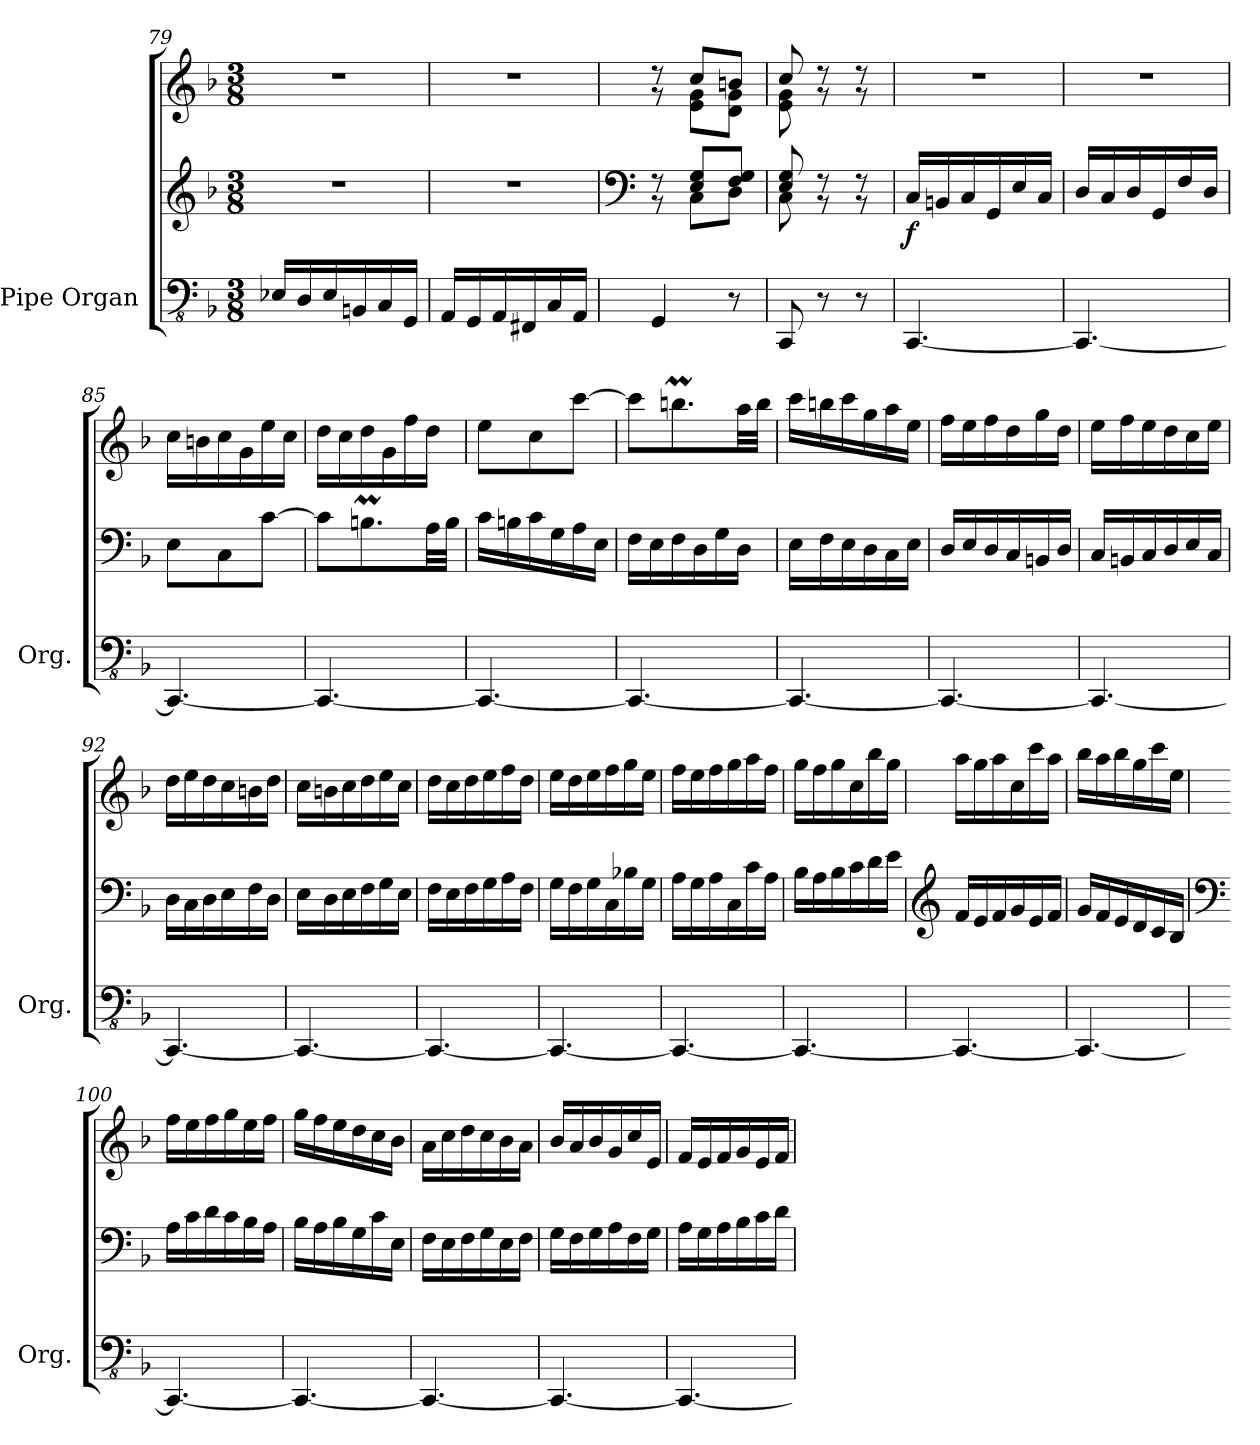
**kern	**kern	**kern	**dynam
*part1	*part1	*part1	*part1
*staff3	*staff2	*staff1	*staff1/2/3
*I"Pipe Organ	*	*	*
*I'Org.	*	*	*
*clefFv4	*clefG2	*clefG2	*
*k[b-]	*k[b-]	*k[b-]	*
*M3/8	*M3/8	*M3/8	*
=79	=79	=79	=79
16EE-X/LL	4.r	4.r	.
16DD/	.	.	.
16EE-/	.	.	.
16BBBn/	.	.	.
16CC/	.	.	.
16GGG/JJ	.	.	.
=80	=80	=80	=80
*	*	*MM75	*
16AAA/LL	4.r	4.r	.
16GGG/	.	.	.
16AAA/	.	.	.
16FFF#X/	.	.	.
16CC/	.	.	.
16AAA/JJ	.	.	.
=81	=81	=81	=81
*	*clefF4	*	*
*	*	*MM50	*
*	*^	*^	*
4GGG/	8rBB	8rF	8rg	8rdd	.
.	8E/ 8G/L	8C\L	8cc/L	8e\ 8g\L	.
8r	8F/ 8G/J	8D\J	8bn/J	8d\ 8g\J	.
=82	=82	=82	=82	=82	=82
*	*	*	*MM40	*	*
8CCC/	8E/ 8G/	8C\	8cc/	8e\ 8g\	.
8r	8rBB	8rF	8rg	8rdd	.
*	*	*	*MM30	*	*
8r	8rBB	8rF	8rg	8rdd	.
*	*v	*v	*	*	*
*	*	*v	*v	*
!!LO:PB:g=z
=83	=83	=83	=83
*	*	*MM80	*
*	*^	*^	*
!	!	!	!	!	!LO:DY:b=2
*	*v	*v	*	*	*
*	*	*v	*v	*
[4.CCC/	16C/LL	4.r	f
.	16BBn/	.	.
.	16C/	.	.
.	16GG/	.	.
.	16E/	.	.
.	16C/JJ	.	.
=84	=84	=84	=84
4.CCC/_	16D/LL	4.r	.
.	16C/	.	.
.	16D/	.	.
.	16GG/	.	.
.	16F/	.	.
.	16D/JJ	.	.
=85	=85	=85	=85
4.CCC/_	8E\L	16cc\LL	.
.	.	16bn\	.
.	8C\	16cc\	.
.	.	16g\	.
.	[8c\J	16ee\	.
.	.	16cc\JJ	.
=86	=86	=86	=86
4.CCC/_	8c\L]	16dd\LL	.
.	.	16cc\	.
.	8.Bnm\	16dd\	.
.	.	16g\	.
.	.	16ff\	.
.	32A\LL	16dd\JJ	.
.	32B\JJJ	.	.
=87	=87	=87	=87
4.CCC/_	16c\LL	8ee\L	.
.	16Bn\	.	.
.	16c\	8cc\	.
.	16G\	.	.
.	16A\	[8ccc\J	.
.	16E\JJ	.	.
=88	=88	=88	=88
4.CCC/_	16F\LL	8ccc\L]	.
.	16E\	.	.
.	16F\	8.bbnm\	.
.	16D\	.	.
.	16G\	.	.
.	16D\JJ	32aa\LL	.
.	.	32bb\JJJ	.
=89	=89	=89	=89
4.CCC/_	16E\LL	16ccc\LL	.
.	16F\	16bbn\	.
.	16E\	16ccc\	.
.	16D\	16gg\	.
.	16C\	16aa\	.
.	16E\JJ	16ee\JJ	.
=90	=90	=90	=90
4.CCC/_	16D/LL	16ff\LL	.
.	16E/	16ee\	.
.	16D/	16ff\	.
.	16C/	16dd\	.
.	16BBn/	16gg\	.
.	16D/JJ	16dd\JJ	.
=91	=91	=91	=91
4.CCC/_	16C/LL	16ee\LL	.
.	16BBn/	16ff\	.
.	16C/	16ee\	.
.	16D/	16dd\	.
.	16E/	16cc\	.
.	16C/JJ	16ee\JJ	.
!!LO:PB:g=z
=92	=92	=92	=92
4.CCC/_	16D\LL	16dd\LL	.
.	16C\	16ee\	.
.	16D\	16dd\	.
.	16E\	16cc\	.
.	16F\	16bn\	.
.	16D\JJ	16dd\JJ	.
=93	=93	=93	=93
4.CCC/_	16E\LL	16cc\LL	.
.	16D\	16bn\	.
.	16E\	16cc\	.
.	16F\	16dd\	.
.	16G\	16ee\	.
.	16E\JJ	16cc\JJ	.
=94	=94	=94	=94
4.CCC/_	16F\LL	16dd\LL	.
.	16E\	16cc\	.
.	16F\	16dd\	.
.	16G\	16ee\	.
.	16A\	16ff\	.
.	16F\JJ	16dd\JJ	.
=95	=95	=95	=95
4.CCC/_	16G\LL	16ee\LL	.
.	16F\	16dd\	.
.	16G\	16ee\	.
.	16C\	16ff\	.
.	16B-X\	16gg\	.
.	16G\JJ	16ee\JJ	.
=96	=96	=96	=96
4.CCC/_	16A\LL	16ff\LL	.
.	16G\	16ee\	.
.	16A\	16ff\	.
.	16C\	16gg\	.
.	16c\	16aa\	.
.	16A\JJ	16ff\JJ	.
=97	=97	=97	=97
4.CCC/_	16B-\LL	16gg\LL	.
.	16A\	16ff\	.
.	16B-\	16gg\	.
.	16c\	16cc\	.
.	16d\	16bb-\	.
.	16e\JJ	16gg\JJ	.
=98	=98	=98	=98
*	*clefG2	*	*
4.CCC/_	16f/LL	16aa\LL	.
.	16e/	16gg\	.
.	16f/	16aa\	.
.	16g/	16cc\	.
.	16e/	16ccc\	.
.	16f/JJ	16aa\JJ	.
=99	=99	=99	=99
4.CCC/_	16g/LL	16bb-\LL	.
.	16f/	16aa\	.
.	16e/	16bb-\	.
.	16d/	16gg\	.
.	16c/	16ccc\	.
.	16B-/JJ	16ee\JJ	.
=100	=100	=100	=100
*	*clefF4	*	*
4.CCC/_	16A\LL	16ff\LL	.
.	16c\	16ee\	.
.	16d\	16ff\	.
.	16c\	16gg\	.
.	16B-\	16ee\	.
.	16A\JJ	16ff\JJ	.
!!LO:PB:g=z
=101	=101	=101	=101
4.CCC/_	16B-\LL	16gg\LL	.
.	16A\	16ff\	.
.	16B-\	16ee\	.
.	16G\	16dd\	.
.	16c\	16cc\	.
.	16E\JJ	16b-\JJ	.
=102	=102	=102	=102
4.CCC/_	16F\LL	16a\LL	.
.	16E\	16cc\	.
.	16F\	16dd\	.
.	16G\	16cc\	.
.	16E\	16b-\	.
.	16F\JJ	16a\JJ	.
=103	=103	=103	=103
4.CCC/_	16G\LL	16b-/LL	.
.	16F\	16a/	.
.	16G\	16b-/	.
.	16A\	16g/	.
.	16F\	16cc/	.
.	16G\JJ	16e/JJ	.
=104	=104	=104	=104
4.CCC/_	16A\LL	16f/LL	.
.	16G\	16e/	.
.	16A\	16f/	.
.	16B-\	16g/	.
.	16c\	16e/	.
.	16d\JJ	16f/JJ	.
=	=	=	=
*-	*-	*-	*-
